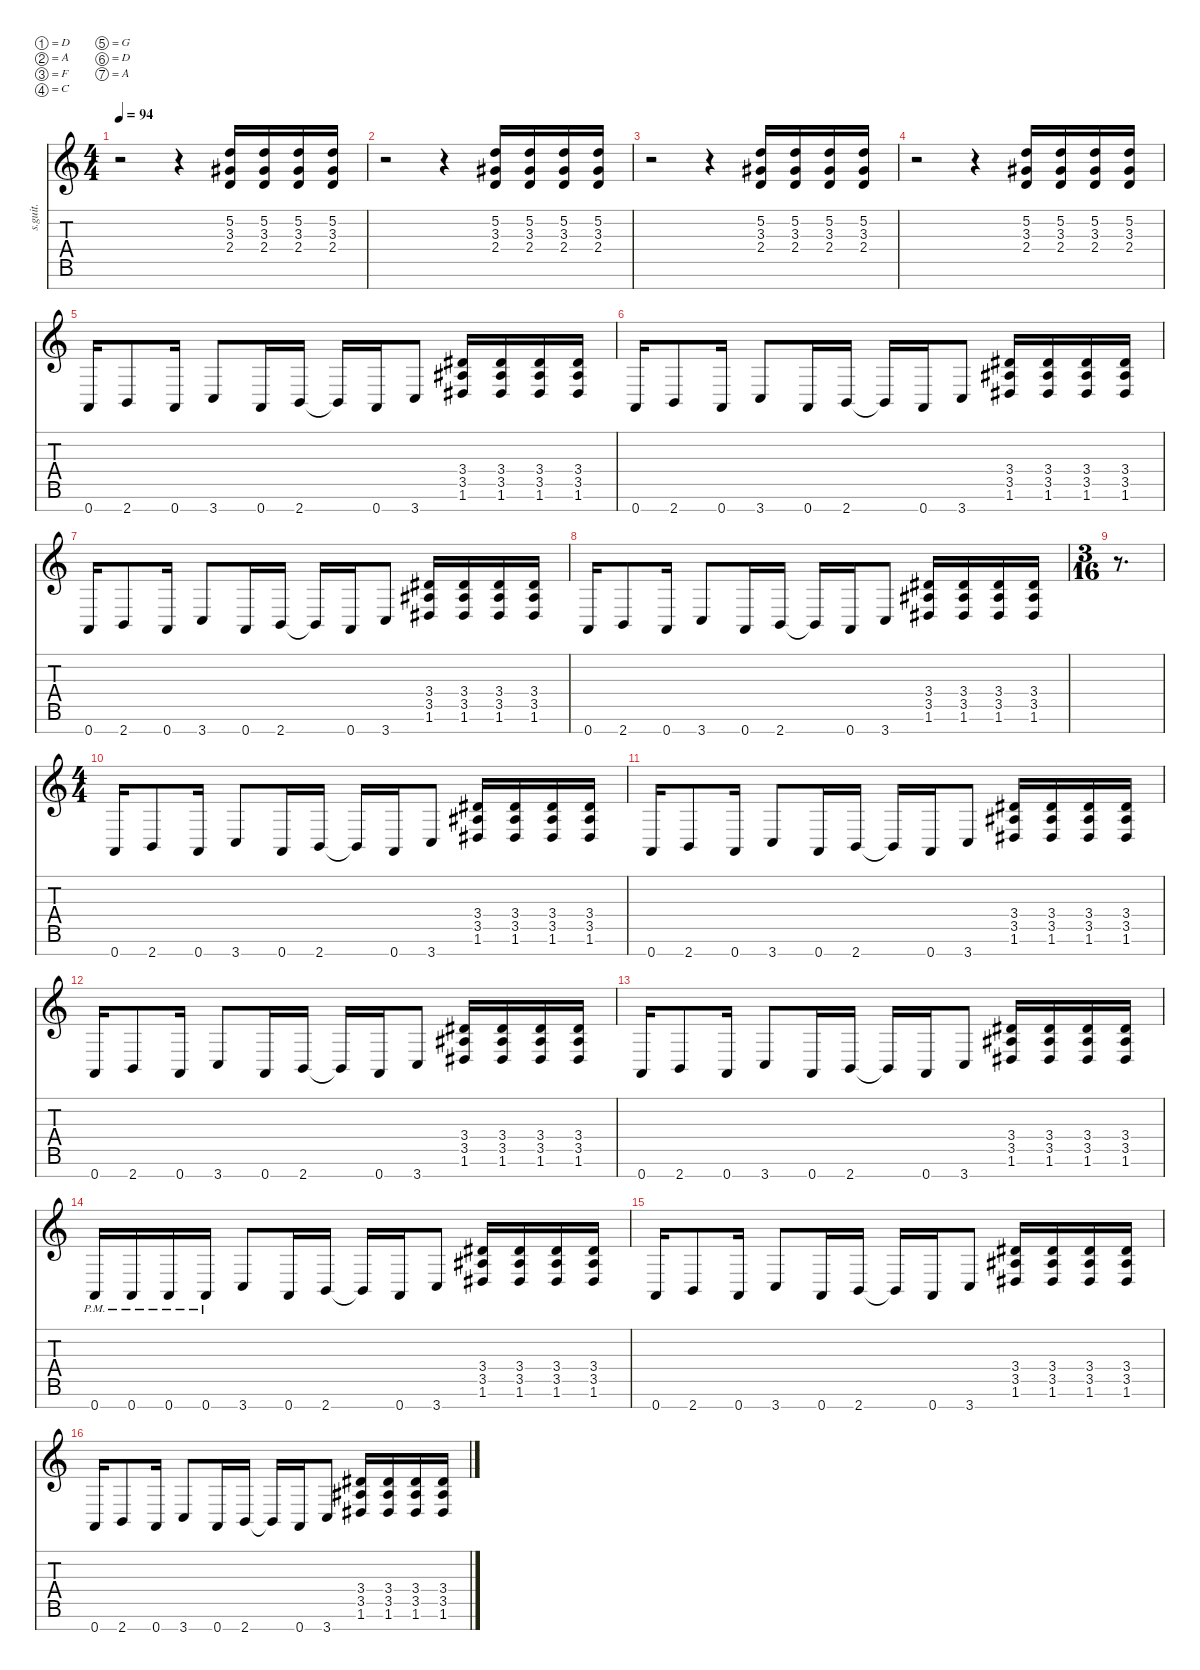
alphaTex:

\defaultSystemsLayout 4
\hideDynamics
\bracketExtendMode nobrackets
\track ("James \"Munky\" Shaffer" "s.guit.") {instrument distortionguitar}
\staff {score tabs}
\tuning (D4 A3 F3 C3 G2 D2 A1)
\ts (4 4)
\tempo 94
\clef g2
\ks c
r.2{dy f} r.4 (5.2 3.3{acc #} 2.4).16 (5.2 3.3{acc #} 2.4).16 (5.2 3.3{acc #} 2.4).16 (5.2 3.3{acc #} 2.4).16 |
r.2 r.4 (5.2 3.3{acc #} 2.4).16 (5.2 3.3{acc #} 2.4).16 (5.2 3.3{acc #} 2.4).16 (5.2 3.3{acc #} 2.4).16 |
r.2 r.4 (5.2 3.3{acc #} 2.4).16 (5.2 3.3{acc #} 2.4).16 (5.2 3.3{acc #} 2.4).16 (5.2 3.3{acc #} 2.4).16 |
r.2 r.4 (5.2 3.3{acc #} 2.4).16 (5.2 3.3{acc #} 2.4).16 (5.2 3.3{acc #} 2.4).16 (5.2 3.3{acc #} 2.4).16 |
0.7.16 2.7.8 0.7.16 3.7.8 0.7.16 2.7.16 2.7{t}.16 0.7.16 3.7.8 (1.6{acc #} 3.5{acc #} 3.4{acc #}).16 (1.6{acc #} 3.5{acc #} 3.4{acc #}).16 (1.6{acc #} 3.5{acc #} 3.4{acc #}).16 (1.6{acc #} 3.5{acc #} 3.4{acc #}).16 |
0.7.16 2.7.8 0.7.16 3.7.8 0.7.16 2.7.16 2.7{t}.16 0.7.16 3.7.8 (1.6{acc #} 3.5{acc #} 3.4{acc #}).16 (1.6{acc #} 3.5{acc #} 3.4{acc #}).16 (1.6{acc #} 3.5{acc #} 3.4{acc #}).16 (1.6{acc #} 3.5{acc #} 3.4{acc #}).16 |
0.7.16 2.7.8 0.7.16 3.7.8 0.7.16 2.7.16 2.7{t}.16 0.7.16 3.7.8 (1.6{acc #} 3.5{acc #} 3.4{acc #}).16 (1.6{acc #} 3.5{acc #} 3.4{acc #}).16 (1.6{acc #} 3.5{acc #} 3.4{acc #}).16 (1.6{acc #} 3.5{acc #} 3.4{acc #}).16 |
0.7.16 2.7.8 0.7.16 3.7.8 0.7.16 2.7.16 2.7{t}.16 0.7.16 3.7.8 (1.6{acc #} 3.5{acc #} 3.4{acc #}).16 (1.6{acc #} 3.5{acc #} 3.4{acc #}).16 (1.6{acc #} 3.5{acc #} 3.4{acc #}).16 (1.6{acc #} 3.5{acc #} 3.4{acc #}).16 |
\ts (3 16)
\beaming (8 2 2 2 2)
r.8{d} |
\ts (4 4)
\beaming (8 2 2 2 2)
0.7.16 2.7.8 0.7.16 3.7.8 0.7.16 2.7.16 2.7{t}.16 0.7.16 3.7.8 (1.6{acc #} 3.5{acc #} 3.4{acc #}).16 (1.6{acc #} 3.5{acc #} 3.4{acc #}).16 (1.6{acc #} 3.5{acc #} 3.4{acc #}).16 (1.6{acc #} 3.5{acc #} 3.4{acc #}).16 |
0.7.16 2.7.8 0.7.16 3.7.8 0.7.16 2.7.16 2.7{t}.16 0.7.16 3.7.8 (1.6{acc #} 3.5{acc #} 3.4{acc #}).16 (1.6{acc #} 3.5{acc #} 3.4{acc #}).16 (1.6{acc #} 3.5{acc #} 3.4{acc #}).16 (1.6{acc #} 3.5{acc #} 3.4{acc #}).16 |
0.7.16 2.7.8 0.7.16 3.7.8 0.7.16 2.7.16 2.7{t}.16 0.7.16 3.7.8 (1.6{acc #} 3.5{acc #} 3.4{acc #}).16 (1.6{acc #} 3.5{acc #} 3.4{acc #}).16 (1.6{acc #} 3.5{acc #} 3.4{acc #}).16 (1.6{acc #} 3.5{acc #} 3.4{acc #}).16 |
0.7.16 2.7.8 0.7.16 3.7.8 0.7.16 2.7.16 2.7{t}.16 0.7.16 3.7.8 (1.6{acc #} 3.5{acc #} 3.4{acc #}).16 (1.6{acc #} 3.5{acc #} 3.4{acc #}).16 (1.6{acc #} 3.5{acc #} 3.4{acc #}).16 (1.6{acc #} 3.5{acc #} 3.4{acc #}).16 |
0.7{pm}.16 0.7{pm}.16 0.7{pm}.16 0.7{pm}.16 3.7.8 0.7.16 2.7.16 2.7{t}.16 0.7.16 3.7.8 (1.6{acc #} 3.5{acc #} 3.4{acc #}).16 (1.6{acc #} 3.5{acc #} 3.4{acc #}).16 (1.6{acc #} 3.5{acc #} 3.4{acc #}).16 (1.6{acc #} 3.5{acc #} 3.4{acc #}).16 |
0.7.16 2.7.8 0.7.16 3.7.8 0.7.16 2.7.16 2.7{t}.16 0.7.16 3.7.8 (1.6{acc #} 3.5{acc #} 3.4{acc #}).16 (1.6{acc #} 3.5{acc #} 3.4{acc #}).16 (1.6{acc #} 3.5{acc #} 3.4{acc #}).16 (1.6{acc #} 3.5{acc #} 3.4{acc #}).16 |
0.7.16 2.7.8 0.7.16 3.7.8 0.7.16 2.7.16 2.7{t}.16 0.7.16 3.7.8 (1.6{acc #} 3.5{acc #} 3.4{acc #}).16 (1.6{acc #} 3.5{acc #} 3.4{acc #}).16 (1.6{acc #} 3.5{acc #} 3.4{acc #}).16 (1.6{acc #} 3.5{acc #} 3.4{acc #}).16
